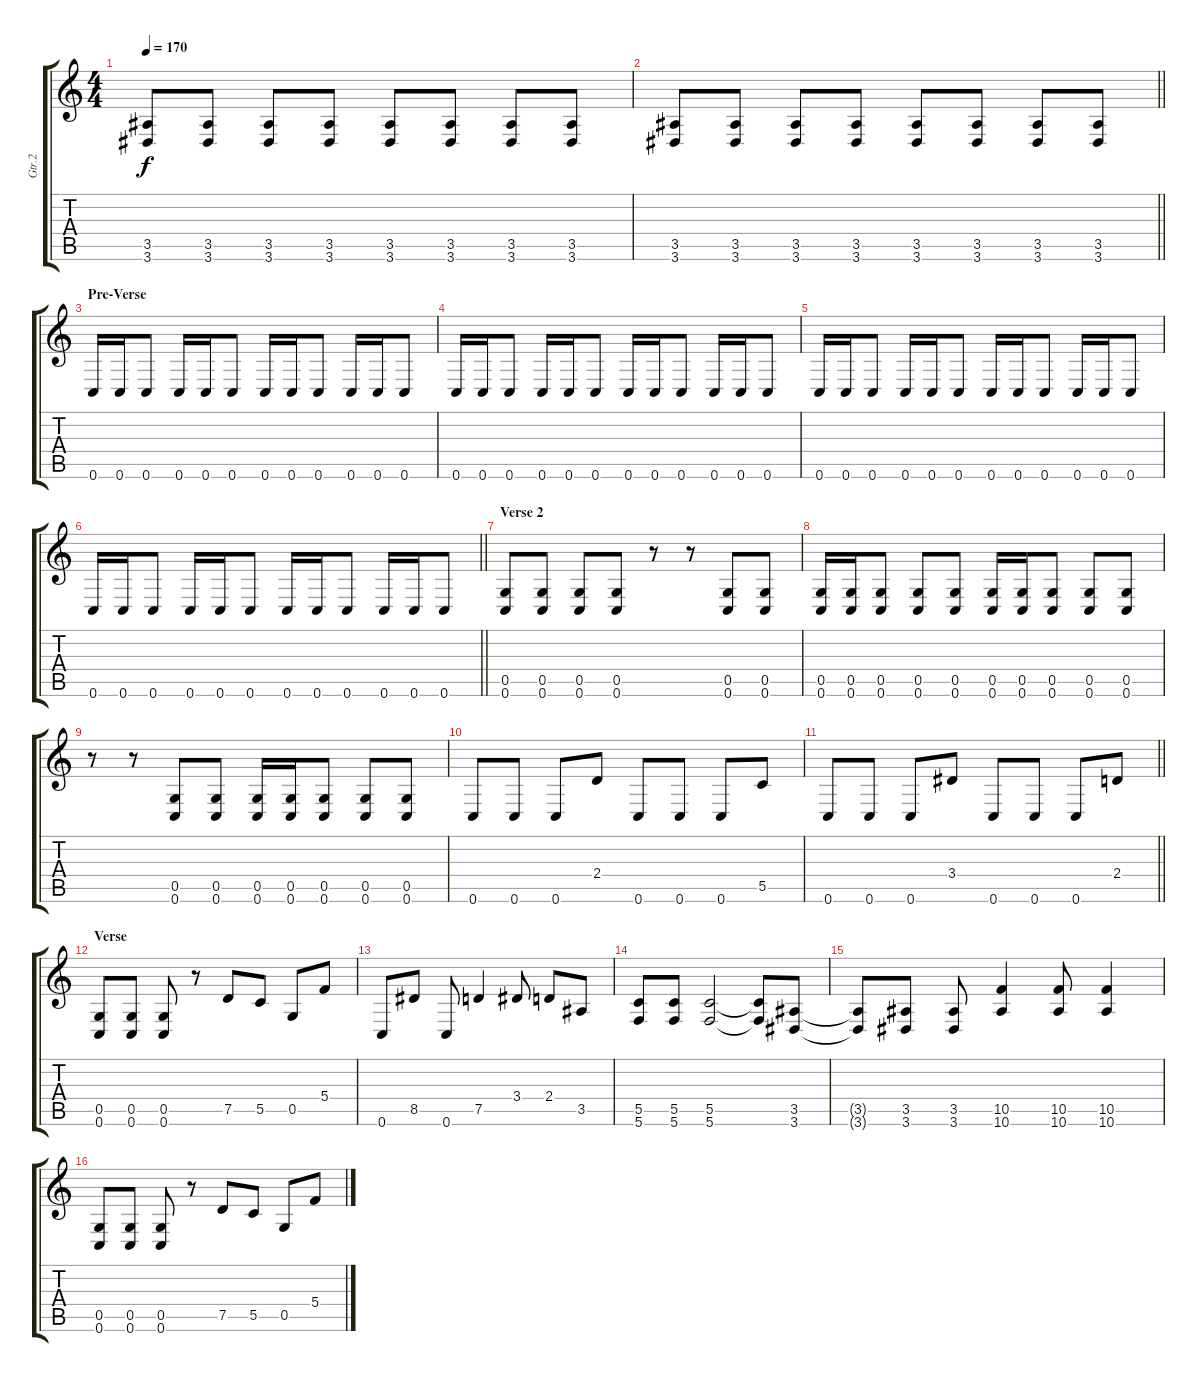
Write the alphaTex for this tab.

\track ("Gtr.2" "Gtr.2") {instrument distortionguitar}
\staff {score tabs}
\tuning (D4 A3 F3 C3 G2 C2) {hide}
\ts (4 4)
\tempo 170
\clef g2
\ks c
(3.5 3.6).8{dy f} (3.5 3.6).8 (3.5 3.6).8 (3.5 3.6).8 (3.5 3.6).8 (3.5 3.6).8 (3.5 3.6).8 (3.5 3.6).8 |
\barLineRight lightlight
(3.5 3.6).8 (3.5 3.6).8 (3.5 3.6).8 (3.5 3.6).8 (3.5 3.6).8 (3.5 3.6).8 (3.5 3.6).8 (3.5 3.6).8 |
\section ("" "Pre-Verse")
0.6.16 0.6.16 0.6.8 0.6.16 0.6.16 0.6.8 0.6.16 0.6.16 0.6.8 0.6.16 0.6.16 0.6.8 |
0.6.16 0.6.16 0.6.8 0.6.16 0.6.16 0.6.8 0.6.16 0.6.16 0.6.8 0.6.16 0.6.16 0.6.8 |
0.6.16 0.6.16 0.6.8 0.6.16 0.6.16 0.6.8 0.6.16 0.6.16 0.6.8 0.6.16 0.6.16 0.6.8 |
\barLineRight lightlight
0.6.16 0.6.16 0.6.8 0.6.16 0.6.16 0.6.8 0.6.16 0.6.16 0.6.8 0.6.16 0.6.16 0.6.8 |
\section ("" "Verse 2")
(0.5 0.6).8 (0.5 0.6).8 (0.5 0.6).8 (0.5 0.6).8 r.8 r.8 (0.5 0.6).8 (0.5 0.6).8 |
(0.5 0.6).16 (0.5 0.6).16 (0.5 0.6).8 (0.5 0.6).8 (0.5 0.6).8 (0.5 0.6).16 (0.5 0.6).16 (0.5 0.6).8 (0.5 0.6).8 (0.5 0.6).8 |
r.8 r.8 (0.5 0.6).8 (0.5 0.6).8 (0.5 0.6).16 (0.5 0.6).16 (0.5 0.6).8 (0.5 0.6).8 (0.5 0.6).8 |
0.6.8 0.6.8 0.6.8 2.4.8 0.6.8 0.6.8 0.6.8 5.5.8 |
\barLineRight lightlight
0.6.8 0.6.8 0.6.8 3.4.8 0.6.8 0.6.8 0.6.8 2.4.8 |
\section ("" "Verse")
(0.5 0.6).8 (0.5 0.6).8 (0.5 0.6).8 r.8 7.5.8 5.5.8 0.5.8 5.4.8 |
0.6.8 8.5.8 0.6.8 7.5.4 3.4.8 2.4.8 3.5.8 |
(5.5 5.6).8 (5.5 5.6).8 (5.5 5.6).2 (5.5{t} 5.6{t}).8 (3.5 3.6).8 |
(3.5{t} 3.6{t}).8 (3.5 3.6).8 (3.5 3.6).8 (10.5 10.6).4 (10.5 10.6).8 (10.5 10.6).4 |
(0.5 0.6).8 (0.5 0.6).8 (0.5 0.6).8 r.8 7.5.8 5.5.8 0.5.8 5.4.8
